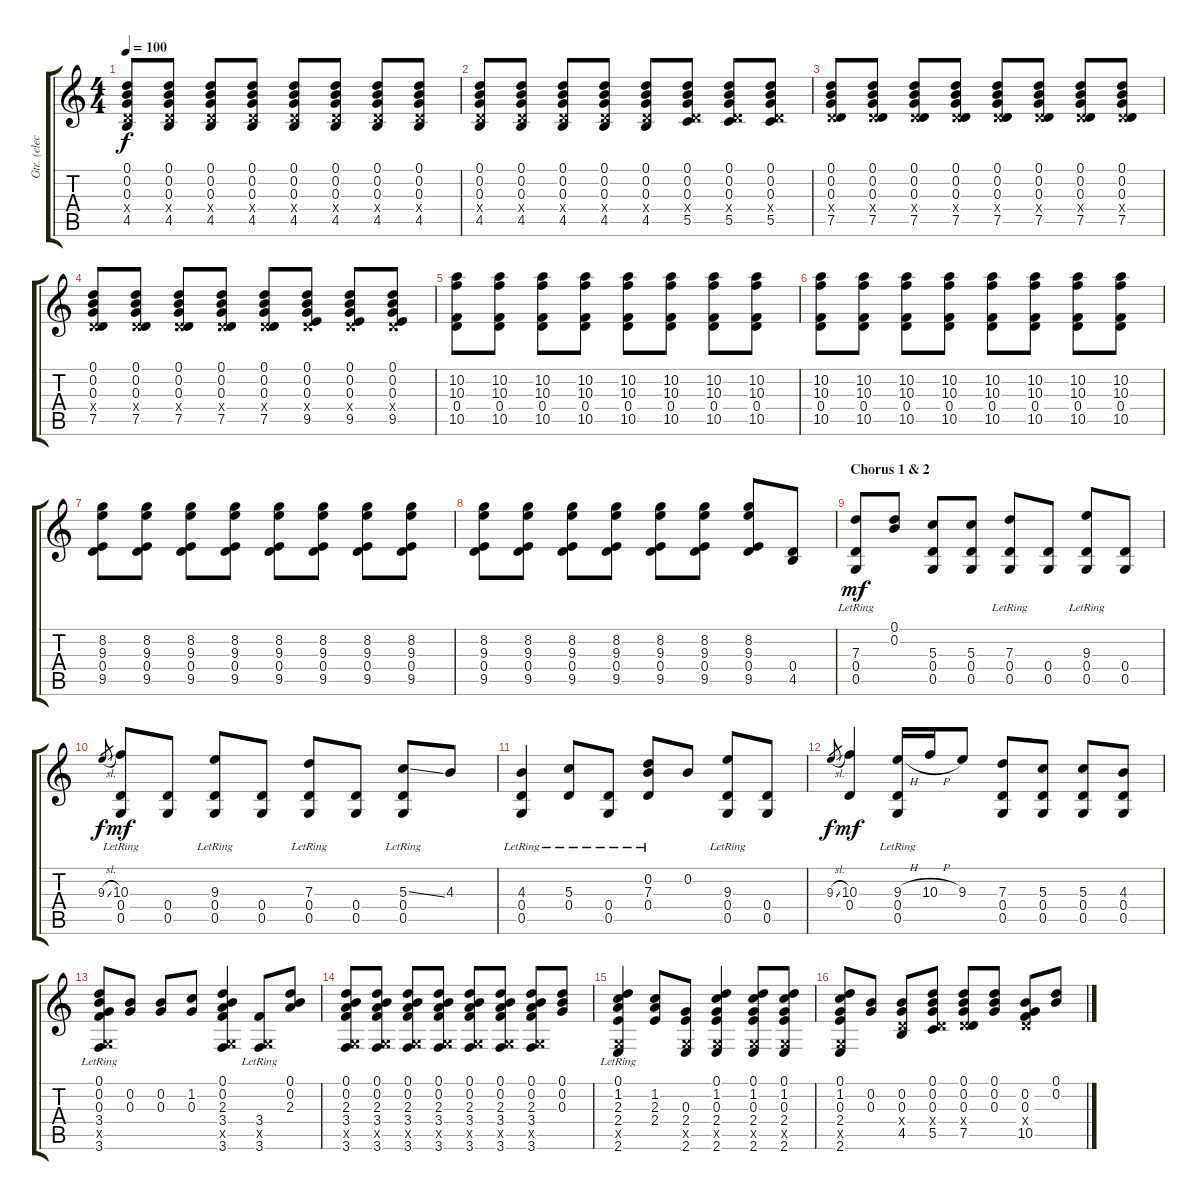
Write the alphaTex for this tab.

\track ("Gtr. (electric)" "Gtr. (elec") {instrument electricguitarclean}
\staff {score tabs}
\tuning (D4 B3 G3 D3 G2 D2) {hide}
\ts (4 4)
\tempo 100
\clef g2
\ks c
(0.1 0.2 0.3 0.4{x} 4.5).8{dy f} (0.1 0.2 0.3 0.4{x} 4.5).8 (0.1 0.2 0.3 0.4{x} 4.5).8 (0.1 0.2 0.3 0.4{x} 4.5).8 (0.1 0.2 0.3 0.4{x} 4.5).8 (0.1 0.2 0.3 0.4{x} 4.5).8 (0.1 0.2 0.3 0.4{x} 4.5).8 (0.1 0.2 0.3 0.4{x} 4.5).8 |
(0.1 0.2 0.3 0.4{x} 4.5).8 (0.1 0.2 0.3 0.4{x} 4.5).8 (0.1 0.2 0.3 0.4{x} 4.5).8 (0.1 0.2 0.3 0.4{x} 4.5).8 (0.1 0.2 0.3 0.4{x} 4.5).8 (0.1 0.2 0.3 0.4{x} 5.5).8 (0.1 0.2 0.3 0.4{x} 5.5).8 (0.1 0.2 0.3 0.4{x} 5.5).8 |
(0.1 0.2 0.3 0.4{x} 7.5).8 (0.1 0.2 0.3 0.4{x} 7.5).8 (0.1 0.2 0.3 0.4{x} 7.5).8 (0.1 0.2 0.3 0.4{x} 7.5).8 (0.1 0.2 0.3 0.4{x} 7.5).8 (0.1 0.2 0.3 0.4{x} 7.5).8 (0.1 0.2 0.3 0.4{x} 7.5).8 (0.1 0.2 0.3 0.4{x} 7.5).8 |
(0.1 0.2 0.3 0.4{x} 7.5).8 (0.1 0.2 0.3 0.4{x} 7.5).8 (0.1 0.2 0.3 0.4{x} 7.5).8 (0.1 0.2 0.3 0.4{x} 7.5).8 (0.1 0.2 0.3 0.4{x} 7.5).8 (0.1 0.2 0.3 0.4{x} 9.5).8 (0.1 0.2 0.3 0.4{x} 9.5).8 (0.1 0.2 0.3 0.4{x} 9.5).8 |
(10.2 10.3 0.4 10.5).8 (10.2 10.3 0.4 10.5).8 (10.2 10.3 0.4 10.5).8 (10.2 10.3 0.4 10.5).8 (10.2 10.3 0.4 10.5).8 (10.2 10.3 0.4 10.5).8 (10.2 10.3 0.4 10.5).8 (10.2 10.3 0.4 10.5).8 |
(10.2 10.3 0.4 10.5).8 (10.2 10.3 0.4 10.5).8 (10.2 10.3 0.4 10.5).8 (10.2 10.3 0.4 10.5).8 (10.2 10.3 0.4 10.5).8 (10.2 10.3 0.4 10.5).8 (10.2 10.3 0.4 10.5).8 (10.2 10.3 0.4 10.5).8 |
(8.2 9.3 0.4 9.5).8 (8.2 9.3 0.4 9.5).8 (8.2 9.3 0.4 9.5).8 (8.2 9.3 0.4 9.5).8 (8.2 9.3 0.4 9.5).8 (8.2 9.3 0.4 9.5).8 (8.2 9.3 0.4 9.5).8 (8.2 9.3 0.4 9.5).8 |
(8.2 9.3 0.4 9.5).8 (8.2 9.3 0.4 9.5).8 (8.2 9.3 0.4 9.5).8 (8.2 9.3 0.4 9.5).8 (8.2 9.3 0.4 9.5).8 (8.2 9.3 0.4 9.5).8 (8.2 9.3 0.4 9.5).8 (0.4 4.5).8 |
\section ("" "Chorus 1 & 2")
(7.3{lr} 0.4{lr} 0.5{lr}).8{dy mf} (0.1 0.2).8 (5.3 0.4 0.5).8 (5.3 0.4 0.5).8 (7.3{lr} 0.4 0.5).8 (0.4 0.5).8 (9.3{lr} 0.4 0.5).8 (0.4 0.5).8 |
9.3{sl}.8{gr dy f} (10.3{lr} 0.4 0.5).8{dy mf} (0.4 0.5).8 (9.3{lr} 0.4 0.5).8 (0.4 0.5).8 (7.3{lr} 0.4 0.5).8 (0.4 0.5).8 (5.3{ss} 0.4{lr} 0.5{lr}).8 4.3.8 |
(4.3 0.4 0.5{lr}).4 (5.3{lr} 0.4).8 (0.4 0.5{lr}).8 (0.2 7.3{lr} 0.4).8 0.2.8 (9.3{lr} 0.4 0.5).8 (0.4 0.5).8 |
9.3{sl}.8{gr dy f} (10.3 0.4).4{dy mf} (9.3{h} 0.4{lr} 0.5{lr}).16 10.3{h}.16 9.3.8 (7.3 0.4 0.5).8 (5.3 0.4 0.5).8 (5.3 0.4 0.5).8 (4.3 0.4 0.5).8 |
(0.1 0.2 0.3 3.4{lr} 0.5{x} 3.6{lr}).8 (0.2 0.3).8 (0.2 0.3).8 (1.2 0.3).8 (0.1 0.2 2.3 3.4 0.5{x} 3.6).4 (3.4{lr} 0.5{x} 3.6{lr}).8 (0.1 0.2 2.3).8 |
(0.1 0.2 2.3 3.4 0.5{x} 3.6).8 (0.1 0.2 2.3 3.4 0.5{x} 3.6).8 (0.1 0.2 2.3 3.4 0.5{x} 3.6).8 (0.1 0.2 2.3 3.4 0.5{x} 3.6).8 (0.1 0.2 2.3 3.4 0.5{x} 3.6).8 (0.1 0.2 2.3 3.4 0.5{x} 3.6).8 (0.1 0.2 2.3 3.4 0.5{x} 3.6).8 (0.1 0.2 0.3).8 |
(0.1 1.2 2.3 2.4 0.5{x} 2.6{lr}).4 (1.2 2.3 2.4).8 (0.3 2.4 0.5{x} 2.6).8 (0.1 1.2 0.3 2.4 0.5{x} 2.6).4 (0.1 1.2 0.3 2.4 0.5{x} 2.6).8 (0.1 1.2 0.3 2.4 0.5{x} 2.6).8 |
(0.1 1.2 0.3 2.4 0.5{x} 2.6).8 (0.2 0.3).8 (0.2 0.3 0.4{x} 4.5).8 (0.1 0.2 0.3 0.4{x} 5.5).8 (0.1 0.2 0.3 0.4{x} 7.5).8 (0.1 0.2 0.3).8 (0.2 0.3 0.4{x} 10.5{ss}).8 (0.1 0.2).8
